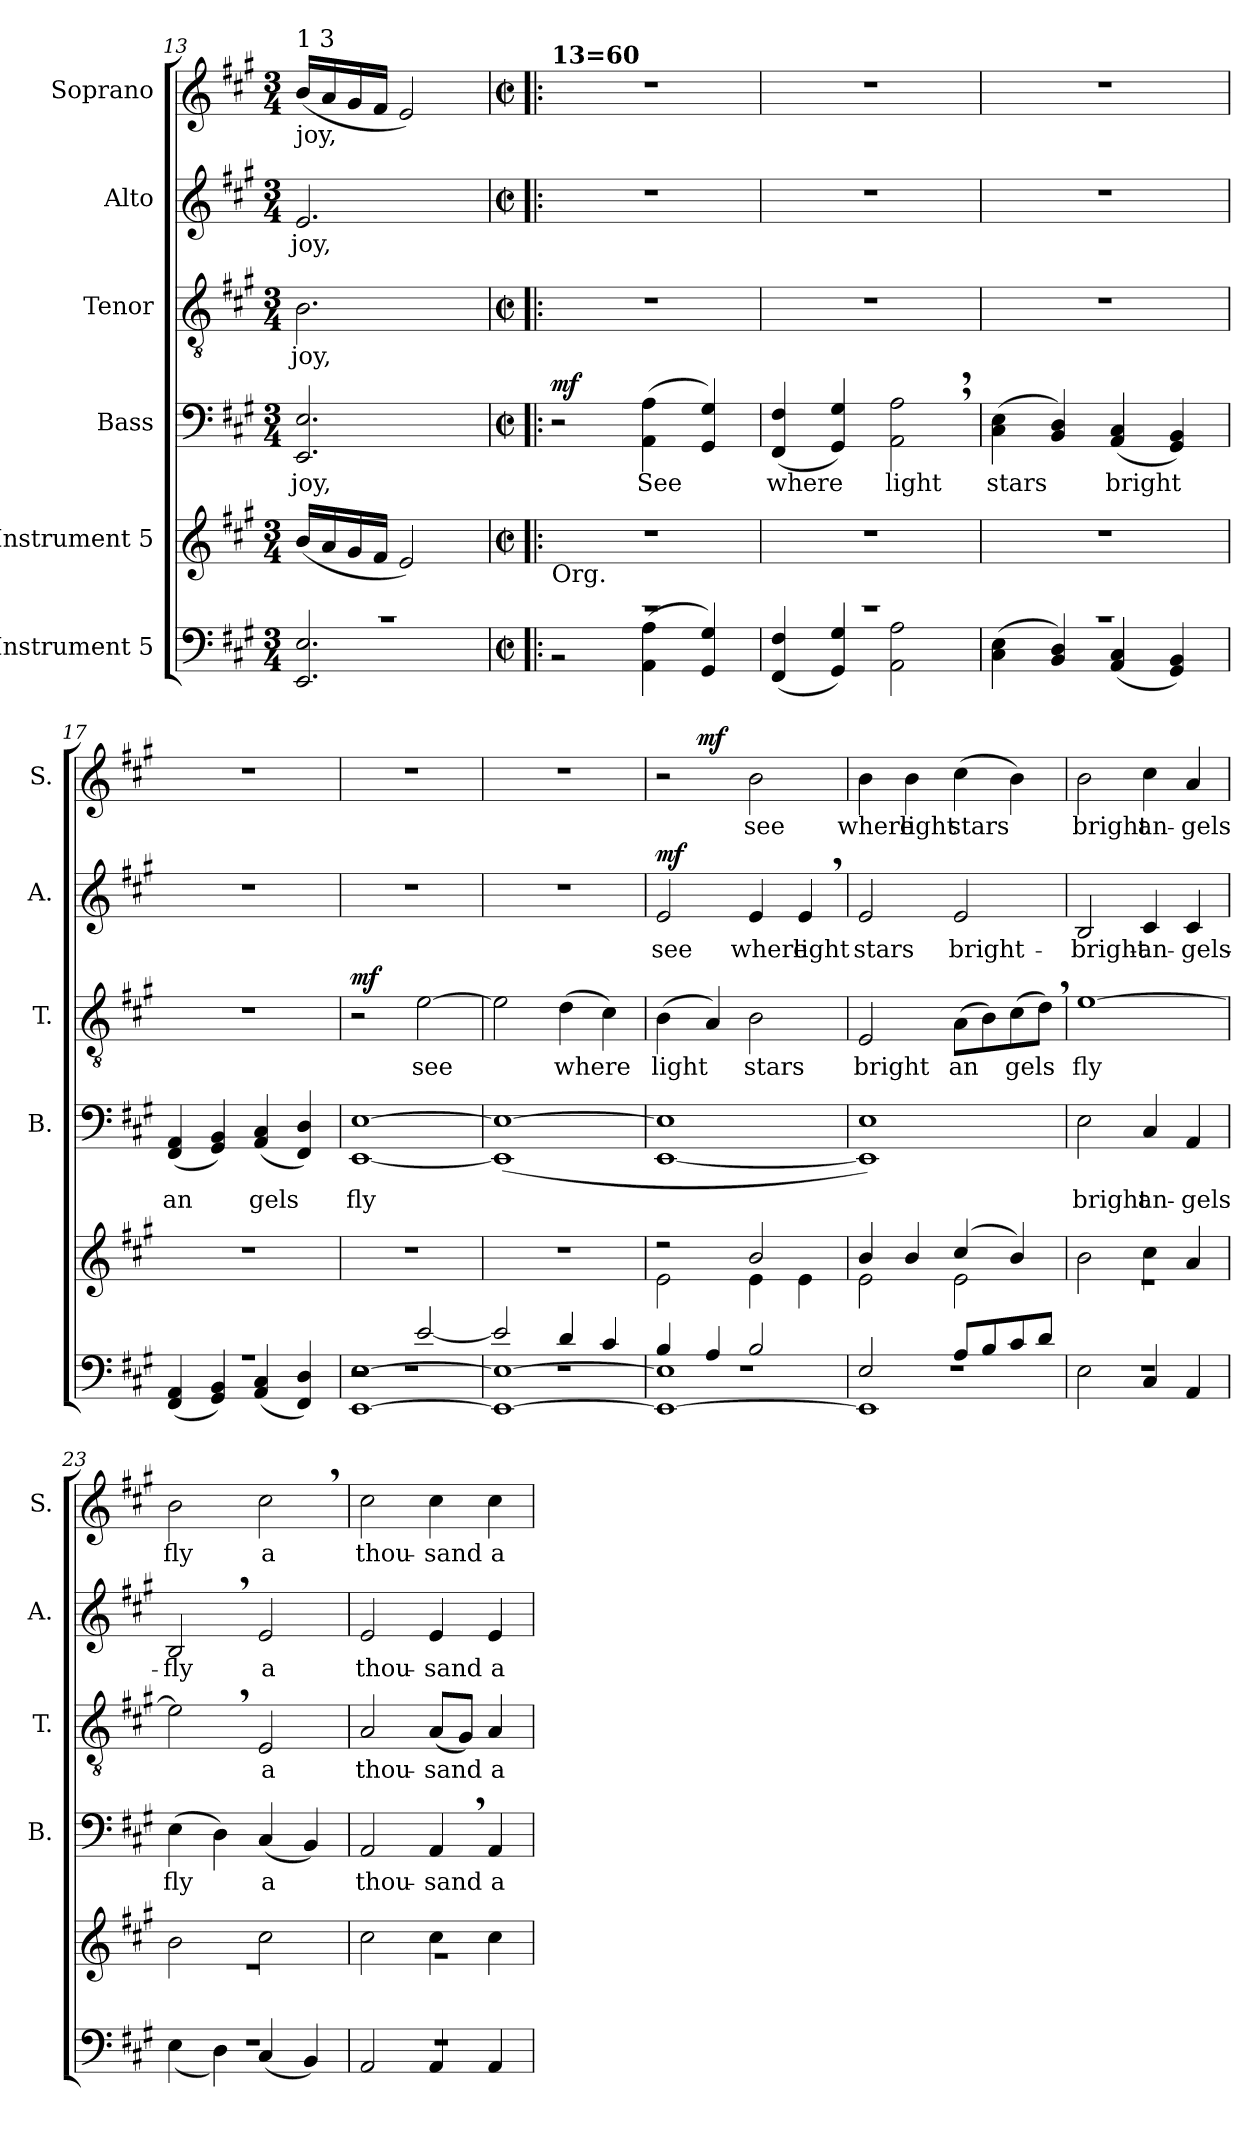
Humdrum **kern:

**kern	**kern	**kern	**text	**dynam	**kern	**text	**dynam	**kern	**text	**dynam	**kern	**text	**dynam
*part6	*part5	*part4	*part4	*part4	*part3	*part3	*part3	*part2	*part2	*part2	*part1	*part1	*part1
*staff6	*staff5	*staff4	*staff4	*staff4	*staff3	*staff3	*staff3	*staff2	*staff2	*staff2	*staff1	*staff1	*staff1
*I"Instrument 5	*I"Instrument 5	*I"Bass	*	*	*I"Tenor	*	*	*I"Alto	*	*	*I"Soprano	*	*
*	*	*I'B.	*	*	*I'T.	*	*	*I'A.	*	*	*I'S.	*	*
!!LO:PB:g=z
*clefF4	*clefG2	*clefF4	*	*	*clefGv2	*	*	*clefG2	*	*	*clefG2	*	*
*k[f#c#g#]	*k[f#c#g#]	*k[f#c#g#]	*	*	*k[f#c#g#]	*	*	*k[f#c#g#]	*	*	*k[f#c#g#]	*	*
*A:	*A:	*A:	*	*	*A:	*	*	*A:	*	*	*A:	*	*
*M3/4	*M3/4	*M3/4	*	*	*M3/4	*	*	*M3/4	*	*	*M3/4	*	*
=13	=13	=13	=13	=13	=13	=13	=13	=13	=13	=13	=13	=13	=13
*^	*	*	*	*	*	*	*	*	*	*	*	*	*
!	!	!	!	!	!	!	!	!	!	!	!	!LO:TX:a:t=1 3	!	!
!	!	!	!	!	!	!	!	!	!	!	!	!LO:TX:b:t=joy,	!	!
!	!	!	!	!LO:LY:b:cj	!	!	!LO:LY:b:cj	!	!	!LO:LY:b:cj	!	!	!LO:LY:b:cj	!
2.r	2.E/ 2.EE/	(<16b/L	2.E/ 2.EE/	joy,	.	2.B\	joy,	.	2.e/	joy,	.	(<16b/L	.	.
!	!	!	!	!	!	!	!	!	!	!	!	!	!LO:LY:b:cj	!
.	.	16a/	.	.	.	.	.	.	.	.	.	16a/	.	.
!	!	!	!	!	!	!	!	!	!	!	!	!	!LO:LY:b:cj	!
.	.	16g#/	.	.	.	.	.	.	.	.	.	16g#/	.	.
!	!	!	!	!	!	!	!	!	!	!	!	!	!LO:LY:b:cj	!
.	.	16f#/J	.	.	.	.	.	.	.	.	.	16f#/J	.	.
!	!	!	!	!	!	!	!	!	!	!	!	!	!LO:LY:b:cj	!
.	.	2e/)	.	.	.	.	.	.	.	.	.	2e/)	.	.
=14!|:	=14!|:	=14!|:	=14!|:	=14!|:	=14!|:	=14!|:	=14!|:	=14!|:	=14!|:	=14!|:	=14!|:	=14!|:	=14!|:	=14!|:
*M2/2	*	*M2/2	*M2/2	*	*	*M2/2	*	*	*M2/2	*	*	*M2/2	*	*
*met(c|)	*	*met(c|)	*met(c|)	*	*	*met(c|)	*	*	*met(c|)	*	*	*met(c|)	*	*
!	!	!	!	!	!	!	!	!	!	!	!	!LO:TX:a:B:t=13=60	!	!
!	!	!LO:TX:b:t=Org.	!	!	!	!	!	!	!	!	!	!	!	!
!	!	!	!	!	!LO:DY:a	!	!	!	!	!	!	!	!	!
1r	2r	1r	2r	.	mf	1r	.	.	1r	.	.	1r	.	.
!	!	!	!	!LO:LY:b:cj	!	!	!	!	!	!	!	!	!	!
.	(>4AA\ 4A\	.	(>4A\ 4AA\	See	.	.	.	.	.	.	.	.	.	.
!	!	!	!	!LO:LY:b:cj	!	!	!	!	!	!	!	!	!	!
.	4GG#/ 4G#/)	.	4G#/ 4GG#/)	.	.	.	.	.	.	.	.	.	.	.
=15	=15	=15	=15	=15	=15	=15	=15	=15	=15	=15	=15	=15	=15	=15
!	!	!	!	!LO:LY:b:cj	!	!	!	!	!	!	!	!	!	!
1r	(>4F#/ 4FF#/	1r	(>4F#/ 4FF#/	where	.	1r	.	.	1r	.	.	1r	.	.
!	!	!	!	!LO:LY:b:cj	!	!	!	!	!	!	!	!	!	!
.	4GG#/ 4G#/)	.	4G#/ 4GG#/)	.	.	.	.	.	.	.	.	.	.	.
!	!	!	!	!LO:LY:b:cj	!	!	!	!	!	!	!	!	!	!
.	2AA\ 2A\	.	2A\,> 2AA\,>	light	.	.	.	.	.	.	.	.	.	.
=16	=16	=16	=16	=16	=16	=16	=16	=16	=16	=16	=16	=16	=16	=16
!	!	!	!	!LO:LY:b:cj	!	!	!	!	!	!	!	!	!	!
1r	(>4E\ 4C#\	1r	(>4E\ 4C#\	stars	.	1r	.	.	1r	.	.	1r	.	.
!	!	!	!	!LO:LY:b:cj	!	!	!	!	!	!	!	!	!	!
.	4D/ 4BB/)	.	4D/ 4BB/)	.	.	.	.	.	.	.	.	.	.	.
!	!	!	!	!LO:LY:b:cj	!	!	!	!	!	!	!	!	!	!
.	(<4AA/ 4C#/	.	(<4C#/ 4AA/	bright	.	.	.	.	.	.	.	.	.	.
!	!	!	!	!LO:LY:b:cj	!	!	!	!	!	!	!	!	!	!
.	4GG#/ 4BB/)	.	4BB/ 4GG#/)	.	.	.	.	.	.	.	.	.	.	.
=17	=17	=17	=17	=17	=17	=17	=17	=17	=17	=17	=17	=17	=17	=17
!	!	!	!	!LO:LY:b:cj	!	!	!	!	!	!	!	!	!	!
1r	(>4AA/ 4FF#/	1r	(>4AA/ 4FF#/	an-	.	1r	.	.	1r	.	.	1r	.	.
!	!	!	!	!LO:LY:b:cj	!	!	!	!	!	!	!	!	!	!
.	4BB/ 4GG#/)	.	4BB/ 4GG#/)	--	.	.	.	.	.	.	.	.	.	.
!	!	!	!	!LO:LY:b:cj	!	!	!	!	!	!	!	!	!	!
.	(<4AA/ 4C#/	.	(<4C#/ 4AA/	-gels-	.	.	.	.	.	.	.	.	.	.
!	!	!	!	!LO:LY:b:cj	!	!	!	!	!	!	!	!	!	!
.	4FF#/ 4D/)	.	4D/ 4FF#/)	--	.	.	.	.	.	.	.	.	.	.
=18	=18	=18	=18	=18	=18	=18	=18	=18	=18	=18	=18	=18	=18	=18
*	*^	*	*	*	*	*	*	*	*	*	*	*	*	*
!	!	!	!	!	!LO:LY:b:cj	!	!	!	!LO:DY:a	!	!	!	!	!	!
1r	2r	[<1E [<1EE	1r	[>1E [<1EE	-fly-	.	2r	.	mf	1r	.	.	1r	.	.
!	!	!	!	!	!	!	!	!LO:LY:b:cj	!	!	!	!	!	!	!
.	[>2e/	.	.	.	.	.	[>2e\	see	.	.	.	.	.	.	.
=19	=19	=19	=19	=19	=19	=19	=19	=19	=19	=19	=19	=19	=19	=19	=19
!	!	!	!	!	!LO:LY:b:cj	!	!	!LO:LY:b:cj	!	!	!	!	!	!	!
1r	2e/]	1E_> 1EE_>	1r	(<1E_> 1EE]	--	.	2e\]	.	.	1r	.	.	1r	.	.
!	!	!	!	!	!	!	!	!LO:LY:b:cj	!	!	!	!	!	!	!
.	4d/	.	.	.	.	.	(>4d\	where	.	.	.	.	.	.	.
!	!	!	!	!	!	!	!	!LO:LY:b:cj	!	!	!	!	!	!	!
.	4c#/	.	.	.	.	.	4c#\)	.	.	.	.	.	.	.	.
!!LO:PB:g=z
=20	=20	=20	=20	=20	=20	=20	=20	=20	=20	=20	=20	=20	=20	=20	=20
*	*	*	*^	*	*	*	*	*	*	*	*	*	*	*	*
!	!	!	!	!	!	!LO:LY:b:cj	!	!	!LO:LY:b:cj	!	!	!LO:LY:b:cj	!LO:DY:a	!	!	!
*	*	*	*	*	*	*	*	*	*	*	*	*	*	*^	*	*
1r	4B/	1EE_< 1E]	2r	2e\	1E] [<1EE	--	.	(>4B\	light	.	2e/	see	mf	2r	8...ryy	.	.
!	!	!	!	!	!	!	!	!	!	!	!	!	!	!	!	!	!LO:DY:a
.	.	.	.	.	.	.	.	.	.	.	.	.	.	.	2ryy	.	mf
!	!	!	!	!	!	!	!	!	!LO:LY:b:cj	!	!	!	!	!	!	!	!
.	4A/	.	.	.	.	.	.	4A/)	.	.	.	.	.	.	.	.	.
!	!	!	!	!	!	!	!	!	!LO:LY:b:cj	!	!	!LO:LY:b:cj	!	!	!	!LO:LY:b:cj	!
.	2B/	.	2b/	4e\	.	.	.	2B\	stars	.	4e/	where	.	2b\	.	see	.
.	.	.	.	.	.	.	.	.	.	.	.	.	.	.	4ryy	.	.
!	!	!	!	!	!	!	!	!	!	!	!	!LO:LY:b:cj	!	!	!	!	!
.	.	.	.	4e\	.	.	.	.	.	.	4e,</	light	.	.	.	.	.
.	.	.	.	.	.	.	.	.	.	.	.	.	.	.	64ryy	.	.
=21	=21	=21	=21	=21	=21	=21	=21	=21	=21	=21	=21	=21	=21	=21	=21	=21	=21
!	!	!	!	!	!	!LO:LY:b:cj	!	!	!LO:LY:b:cj	!	!	!LO:LY:b:cj	!	!	!	!LO:LY:b:cj	!
*	*	*	*	*	*	*	*	*	*	*	*	*	*	*v	*v	*	*
1r	2E/	1EE]	4b/	2e\	1E 1EE])	--	.	2E/	bright	.	2e/	stars	.	4b\	where	.
!	!	!	!	!	!	!	!	!	!	!	!	!	!	!	!LO:LY:b:cj	!
.	.	.	4b/	.	.	.	.	.	.	.	.	.	.	4b\	light	.
!	!	!	!	!	!	!	!	!	!LO:LY:b:cj	!	!	!LO:LY:b:cj	!	!	!LO:LY:b:cj	!
.	8A/L	.	(>4cc#/	2e\	.	.	.	(>8A\L	an-	.	2e/	bright-	.	(>4cc#\	stars	.
!	!	!	!	!	!	!	!	!	!LO:LY:b:cj	!	!	!	!	!	!	!
.	8B/	.	.	.	.	.	.	8B\)	--	.	.	.	.	.	.	.
!	!	!	!	!	!	!	!	!	!LO:LY:b:cj	!	!	!	!	!	!LO:LY:b:cj	!
.	8c#/	.	4b/)	.	.	.	.	(>8c#\	-gels	.	.	.	.	4b\)	.	.
!	!	!	!	!	!	!	!	!	!LO:LY:b:cj	!	!	!	!	!	!	!
.	8d/J	.	.	.	.	.	.	8d,<\J)	.	.	.	.	.	.	.	.
=22	=22	=22	=22	=22	=22	=22	=22	=22	=22	=22	=22	=22	=22	=22	=22	=22
!	!	!	!	!	!	!LO:LY:b:cj	!	!	!LO:LY:b:cj	!	!	!LO:LY:b:cj	!	!	!LO:LY:b:cj	!
1r	2E\	1r	2b\	1r	2E\	-bright	.	[>1e	fly	.	2B/	-bright-	.	2b\	bright	.
!	!	!	!	!	!	!LO:LY:b:cj	!	!	!	!	!	!LO:LY:b:cj	!	!	!LO:LY:b:cj	!
.	4C#/	.	4cc#\	.	4C#/	an-	.	.	.	.	4c#/	-an-	.	4cc#\	an-	.
!	!	!	!	!	!	!LO:LY:b:cj	!	!	!	!	!	!LO:LY:b:cj	!	!	!LO:LY:b:cj	!
.	4AA/	.	4a/	.	4AA/	-gels	.	.	.	.	4c#/	-gels-	.	4a/	-gels	.
=23	=23	=23	=23	=23	=23	=23	=23	=23	=23	=23	=23	=23	=23	=23	=23	=23
!	!	!	!	!	!	!LO:LY:b:cj	!	!	!LO:LY:b:cj	!	!	!LO:LY:b:cj	!	!	!LO:LY:b:cj	!
1r	(>4E\	1r	2b\	1r	(>4E\	fly	.	2e,>\]	.	.	2B,>/	-fly	.	2b\	fly	.
!	!	!	!	!	!	!LO:LY:b:cj	!	!	!	!	!	!	!	!	!	!
.	4D\)	.	.	.	4D\)	.	.	.	.	.	.	.	.	.	.	.
!	!	!	!	!	!	!LO:LY:b:cj	!	!	!LO:LY:b:cj	!	!	!LO:LY:b:cj	!	!	!LO:LY:b:cj	!
.	(<4C#/	.	2cc#\	.	(<4C#/	a	.	2E/	a	.	2e/	a	.	2cc#,>\	a	.
!	!	!	!	!	!	!LO:LY:b:cj	!	!	!	!	!	!	!	!	!	!
.	4BB/)	.	.	.	4BB/)	.	.	.	.	.	.	.	.	.	.	.
=24	=24	=24	=24	=24	=24	=24	=24	=24	=24	=24	=24	=24	=24	=24	=24	=24
!	!	!	!	!	!	!LO:LY:b:cj	!	!	!LO:LY:b:cj	!	!	!LO:LY:b:cj	!	!	!LO:LY:b:cj	!
1r	2AA/	1r	2cc#\	1r	2AA/	thou-	.	2A/	thou-	.	2e/	thou-	.	2cc#\	thou-	.
!	!	!	!	!	!	!LO:LY:b:cj	!	!	!LO:LY:b:cj	!	!	!LO:LY:b:cj	!	!	!LO:LY:b:cj	!
.	4AA/	.	4cc#\	.	4AA,>/	-sand	.	(<8A/L	-sand	.	4e/	-sand	.	4cc#\	-sand	.
!	!	!	!	!	!	!	!	!	!LO:LY:b:cj	!	!	!	!	!	!	!
.	.	.	.	.	.	.	.	8G#/J)	.	.	.	.	.	.	.	.
!	!	!	!	!	!	!LO:LY:b:cj	!	!	!LO:LY:b:cj	!	!	!LO:LY:b:cj	!	!	!LO:LY:b:cj	!
.	4AA/	.	4cc#\	.	4AA/	a	.	4A/	a	.	4e/	a	.	4cc#\	a	.
*v	*v	*v	*	*	*	*	*	*	*	*	*	*	*	*	*	*
*	*v	*v	*	*	*	*	*	*	*	*	*	*	*	*
=	=	=	=	=	=	=	=	=	=	=	=	=	=
*-	*-	*-	*-	*-	*-	*-	*-	*-	*-	*-	*-	*-	*-
